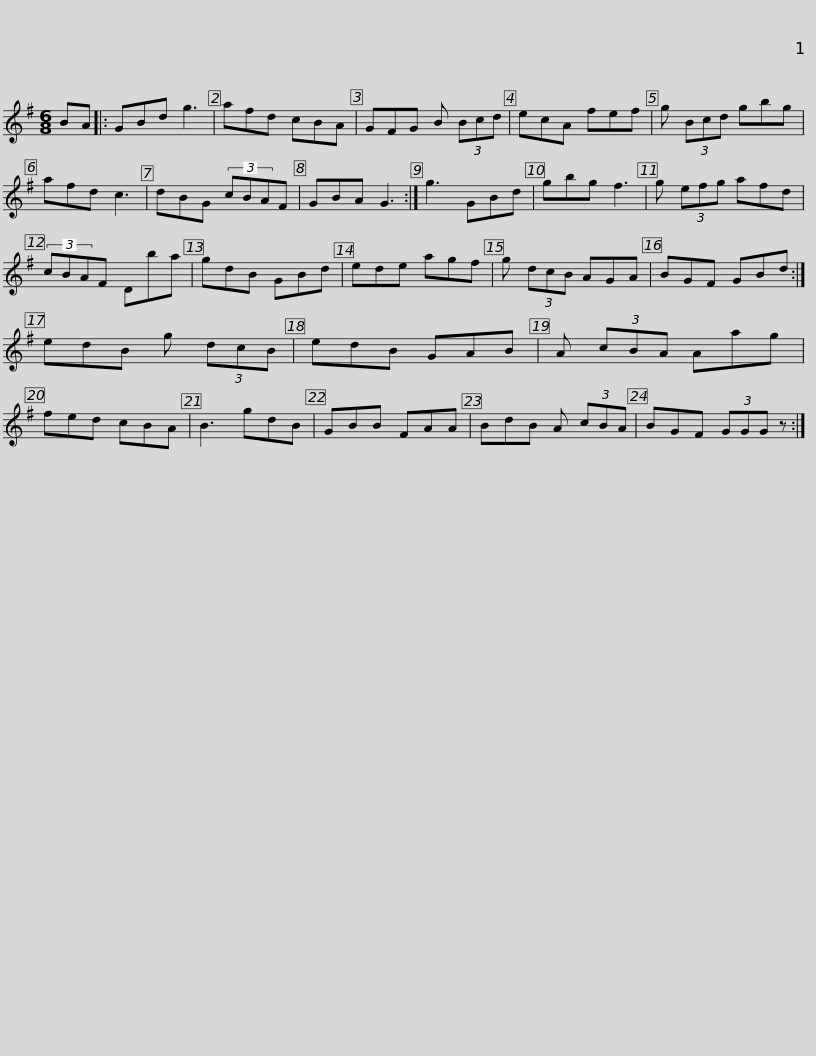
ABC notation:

X:1
L:1/8
M:6/8
I:linebreak $
K:G
V:1 treble
V:1
 BA |: GBd g3 | afd cBA | GFG B (3Bcd | ecA fef | %5
 g (3Bcd gbg | afd c3 | dBG (3cBAF |$ GBA G3 :| g3 GBd | %10
 gbg f3 | g (3efg afd | (3cBAF Dba | gdB GBd | ede agf |$ %15
 g (3dcB AGA | BGF GBd :| edB g (3dcB | edB GAB | A (3cBA Aag | %20
 fed cBA | B3 gdB |$ GBB FAA | BdB A (3cBA | BGF (3GGG z :| %25
